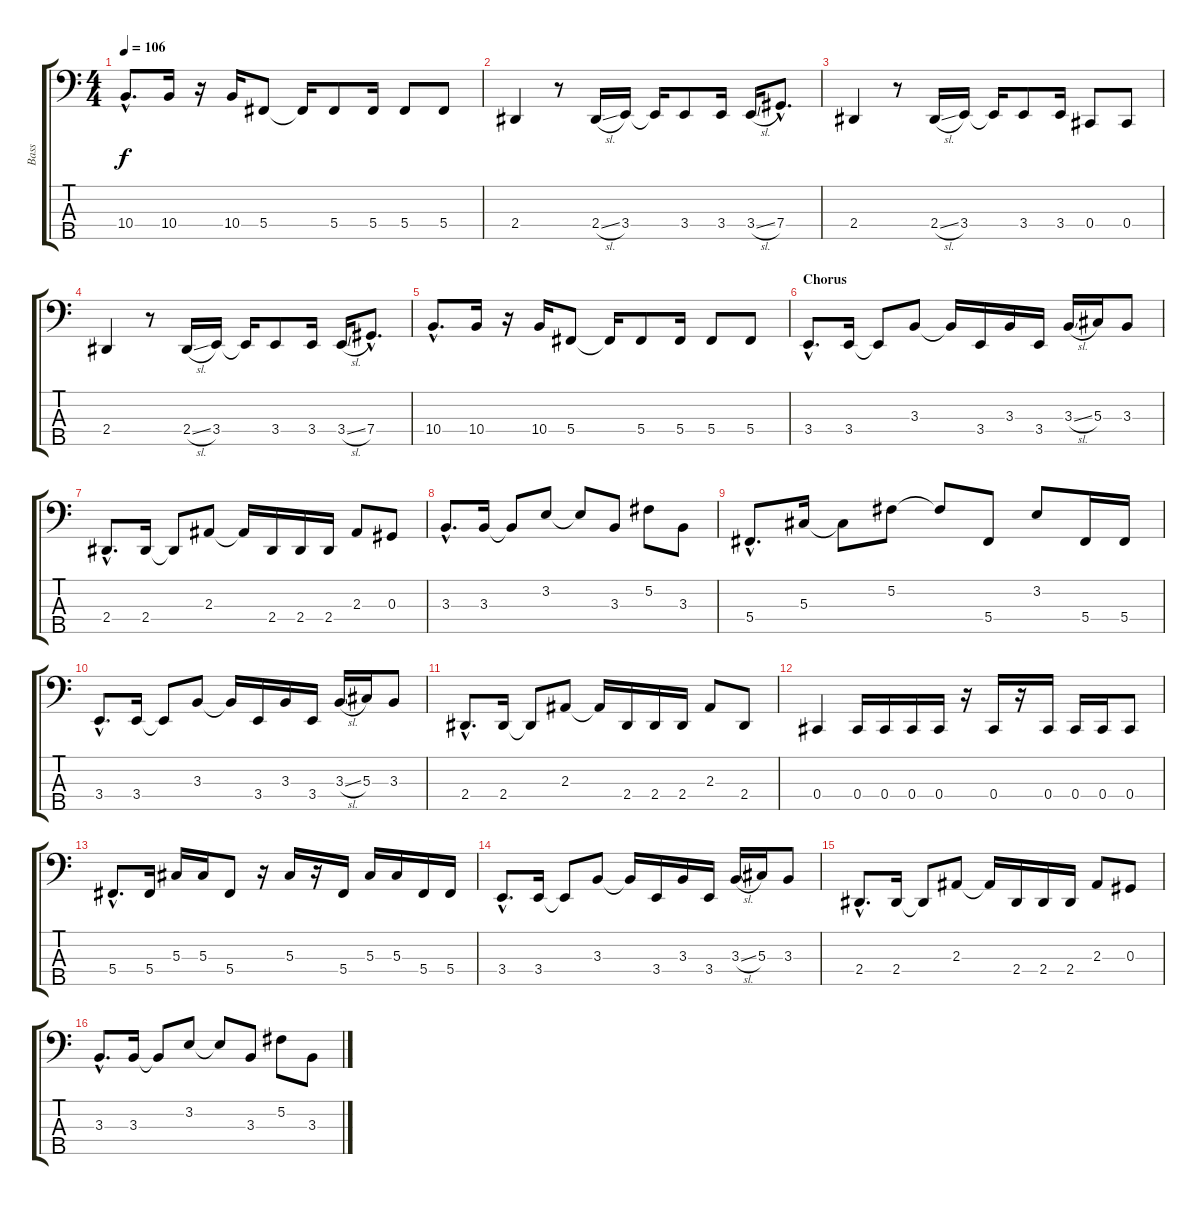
\track ("Bass" "Bass") {instrument slapbass1}
\staff {score tabs}
\tuning (Gb2 Db2 Ab1 Db1 Bb0) {hide}
\ts (4 4)
\tempo 106
\clef f4
\ks c
10.4{hac}.8{d dy f} 10.4.16 r.16 10.4.16 5.4.8 5.4{t}.16 5.4.8 5.4.16 5.4.8 5.4.8 |
2.4.4 r.8 2.4{sl}.16 3.4.16 3.4{t}.16 3.4.8 3.4.16 3.4{sl}.16 7.4{hac}.8{d} |
2.4.4 r.8 2.4{sl}.16 3.4.16 3.4{t}.16 3.4.8 3.4.16 0.4.8 0.4.8 |
2.4.4 r.8 2.4{sl}.16 3.4.16 3.4{t}.16 3.4.8 3.4.16 3.4{sl}.16 7.4{hac}.8{d} |
10.4{hac}.8{d} 10.4.16 r.16 10.4.16 5.4.8 5.4{t}.16 5.4.8 5.4.16 5.4.8 5.4.8 |
\section ("" "Chorus")
3.4{hac}.8{d} 3.4.16 3.4{t}.8 3.3.8 3.3{t}.16 3.4.16 3.3.16 3.4.16 3.3{sl}.16 5.3.16 3.3.8 |
2.4{hac}.8{d} 2.4.16 2.4{t}.8 2.3.8 2.3{t}.16 2.4.16 2.4.16 2.4.16 2.3.8 0.3.8 |
3.3{hac}.8{d} 3.3.16 3.3{t}.8 3.2.8 3.2{t}.8 3.3.8 5.2.8 3.3.8 |
5.4{hac}.8{d} 5.3.16 5.3{t}.8 5.2.8 5.2{t}.8 5.4.8 3.2.8 5.4.16 5.4.16 |
3.4{hac}.8{d} 3.4.16 3.4{t}.8 3.3.8 3.3{t}.16 3.4.16 3.3.16 3.4.16 3.3{sl}.16 5.3.16 3.3.8 |
2.4{hac}.8{d} 2.4.16 2.4{t}.8 2.3.8 2.3{t}.16 2.4.16 2.4.16 2.4.16 2.3.8 2.4.8 |
0.4.4 0.4.16 0.4.16 0.4.16 0.4.16 r.16 0.4.16 r.16 0.4.16 0.4.16 0.4.16 0.4.8 |
5.4{hac}.8{d} 5.4.16 5.3.16 5.3.16 5.4.8 r.16 5.3.16 r.16 5.4.16 5.3.16 5.3.16 5.4.16 5.4.16 |
3.4{hac}.8{d} 3.4.16 3.4{t}.8 3.3.8 3.3{t}.16 3.4.16 3.3.16 3.4.16 3.3{sl}.16 5.3.16 3.3.8 |
2.4{hac}.8{d} 2.4.16 2.4{t}.8 2.3.8 2.3{t}.16 2.4.16 2.4.16 2.4.16 2.3.8 0.3.8 |
3.3{hac}.8{d} 3.3.16 3.3{t}.8 3.2.8 3.2{t}.8 3.3.8 5.2.8 3.3.8
